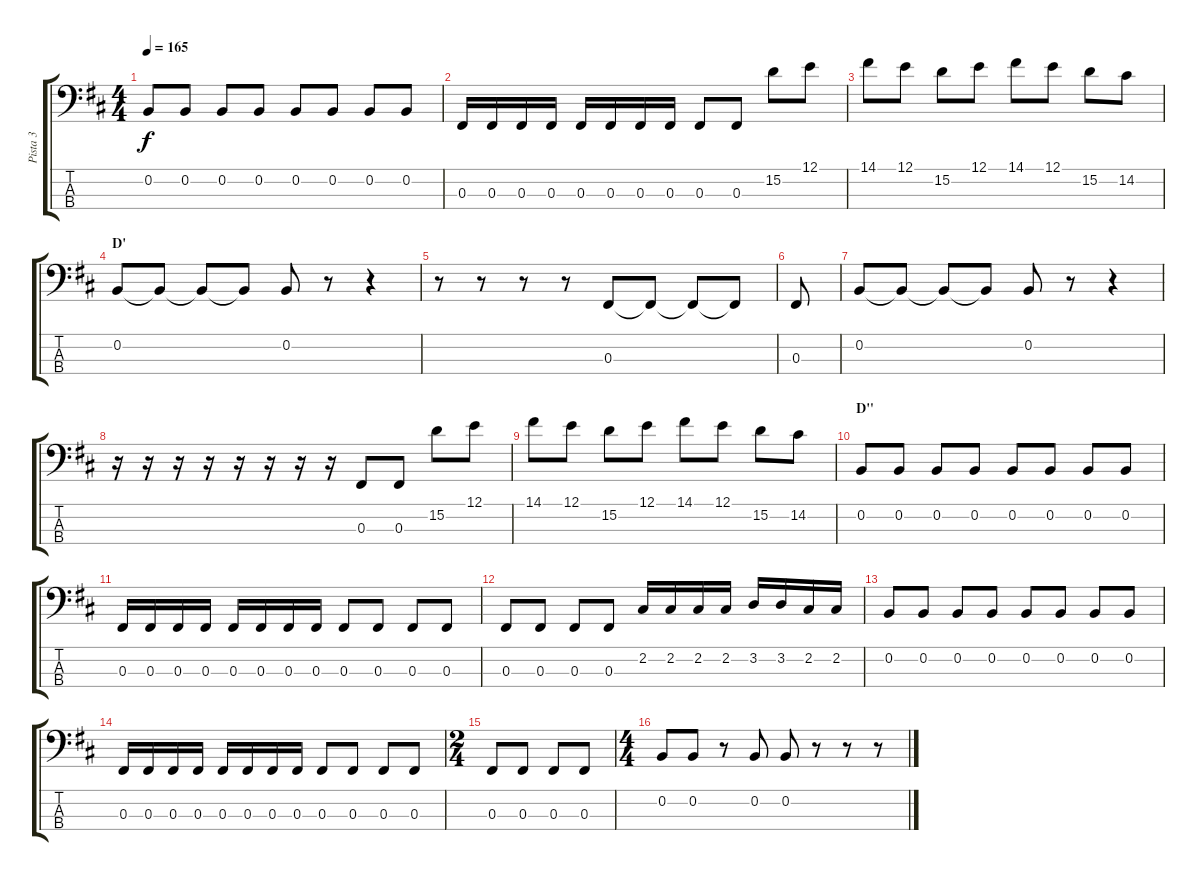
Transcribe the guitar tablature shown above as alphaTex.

\track ("Pista 3" "Pista 3") {instrument electricbasspick}
\staff {score tabs}
\tuning (E2 B1 Gb1 Db1) {hide}
\ts (4 4)
\tempo 165
\clef f4
\ks d
0.2.8{dy f} 0.2.8 0.2.8 0.2.8 0.2.8 0.2.8 0.2.8 0.2.8 |
0.3.16 0.3.16 0.3.16 0.3.16 0.3.16 0.3.16 0.3.16 0.3.16 0.3.8 0.3.8 15.2.8 12.1.8 |
14.1.8 12.1.8 15.2.8 12.1.8 14.1.8 12.1.8 15.2.8 14.2.8 |
\section ("" "D'")
0.2.8 0.2{t}.8 0.2{t}.8 0.2{t}.8 0.2.8 r.8 r.4 |
r.8 r.8 r.8 r.8 0.3.8 0.3{t}.8 0.3{t}.8 0.3{t}.8 |
0.3.8 |
0.2.8 0.2{t}.8 0.2{t}.8 0.2{t}.8 0.2.8 r.8 r.4 |
r.16 r.16 r.16 r.16 r.16 r.16 r.16 r.16 0.3.8 0.3.8 15.2.8 12.1.8 |
14.1.8 12.1.8 15.2.8 12.1.8 14.1.8 12.1.8 15.2.8 14.2.8 |
\section ("" "D''")
0.2.8 0.2.8 0.2.8 0.2.8 0.2.8 0.2.8 0.2.8 0.2.8 |
0.3.16 0.3.16 0.3.16 0.3.16 0.3.16 0.3.16 0.3.16 0.3.16 0.3.8 0.3.8 0.3.8 0.3.8 |
0.3.8 0.3.8 0.3.8 0.3.8 2.2.16 2.2.16 2.2.16 2.2.16 3.2.16 3.2.16 2.2.16 2.2.16 |
0.2.8 0.2.8 0.2.8 0.2.8 0.2.8 0.2.8 0.2.8 0.2.8 |
0.3.16 0.3.16 0.3.16 0.3.16 0.3.16 0.3.16 0.3.16 0.3.16 0.3.8 0.3.8 0.3.8 0.3.8 |
\ts (2 4)
0.3.8 0.3.8 0.3.8 0.3.8 |
\ts (4 4)
0.2.8 0.2.8 r.8 0.2.8 0.2.8 r.8 r.8 r.8
